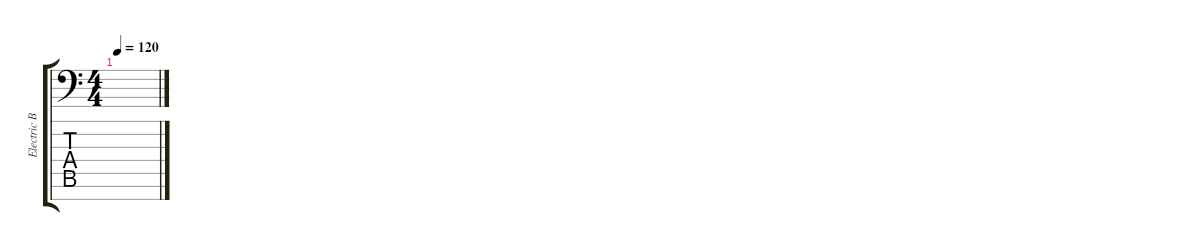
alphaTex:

\track ("Electric Bass (finger)" "Electric B") {instrument overdrivenguitar}
\staff {score tabs}
\tuning (G2 D2 A1 E1 C-1 C-1 C-1) {hide}
\ts (4 4)
\tempo 120
\clef f4
\ks c
